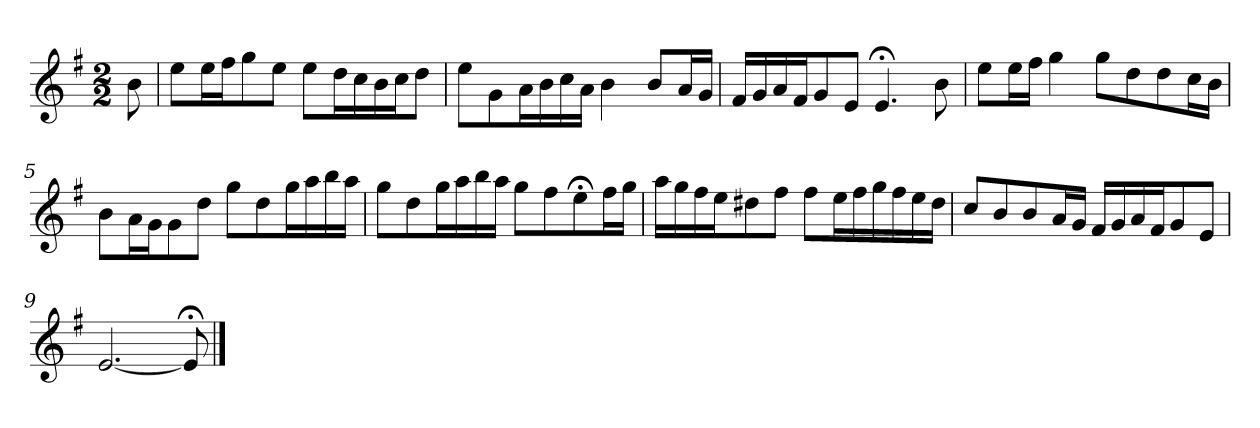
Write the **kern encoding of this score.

**kern
*part1
*staff1
*k[f#]
*e:
*M2/2
*MM120
=
8b
=1
8eeL
16eeL
16ff#J
8gg
8eeJ
8eeL
16ddL
16cc
16b
16ccJ
8ddJ
=2
8eeL
8g
16aL
16b
16cc
16aJJ
4b
8bL
16aL
16gJJ
=3
16f#LL
16g
16a
16f#J
8g
8eJ
4.e;<
8b
=4
8eeL
16eeL
16ff#JJ
4gg
8ggL
8dd
8dd
16ccL
16bJJ
=5
8bL
16aL
16gJ
8g
8ddJ
8ggL
8dd
16ggL
16aa
16bb
16aaJJ
=6
8ggL
8dd
16ggL
16aa
16bb
16aaJJ
8ggL
8ff#
8ee;<
16ff#L
16ggJJ
=7
16aaLL
16gg
16ff#
16eeJ
8dd#X
8ff#J
8ff#L
16eeL
16ff#
16gg
16ff#
16ee
16dd#JJ
=8
8ccL
8b
8b
16aL
16gJJ
16f#LL
16g
16a
16f#J
8g
8eJ
=9
[2.e
8e;<]
==
*-
